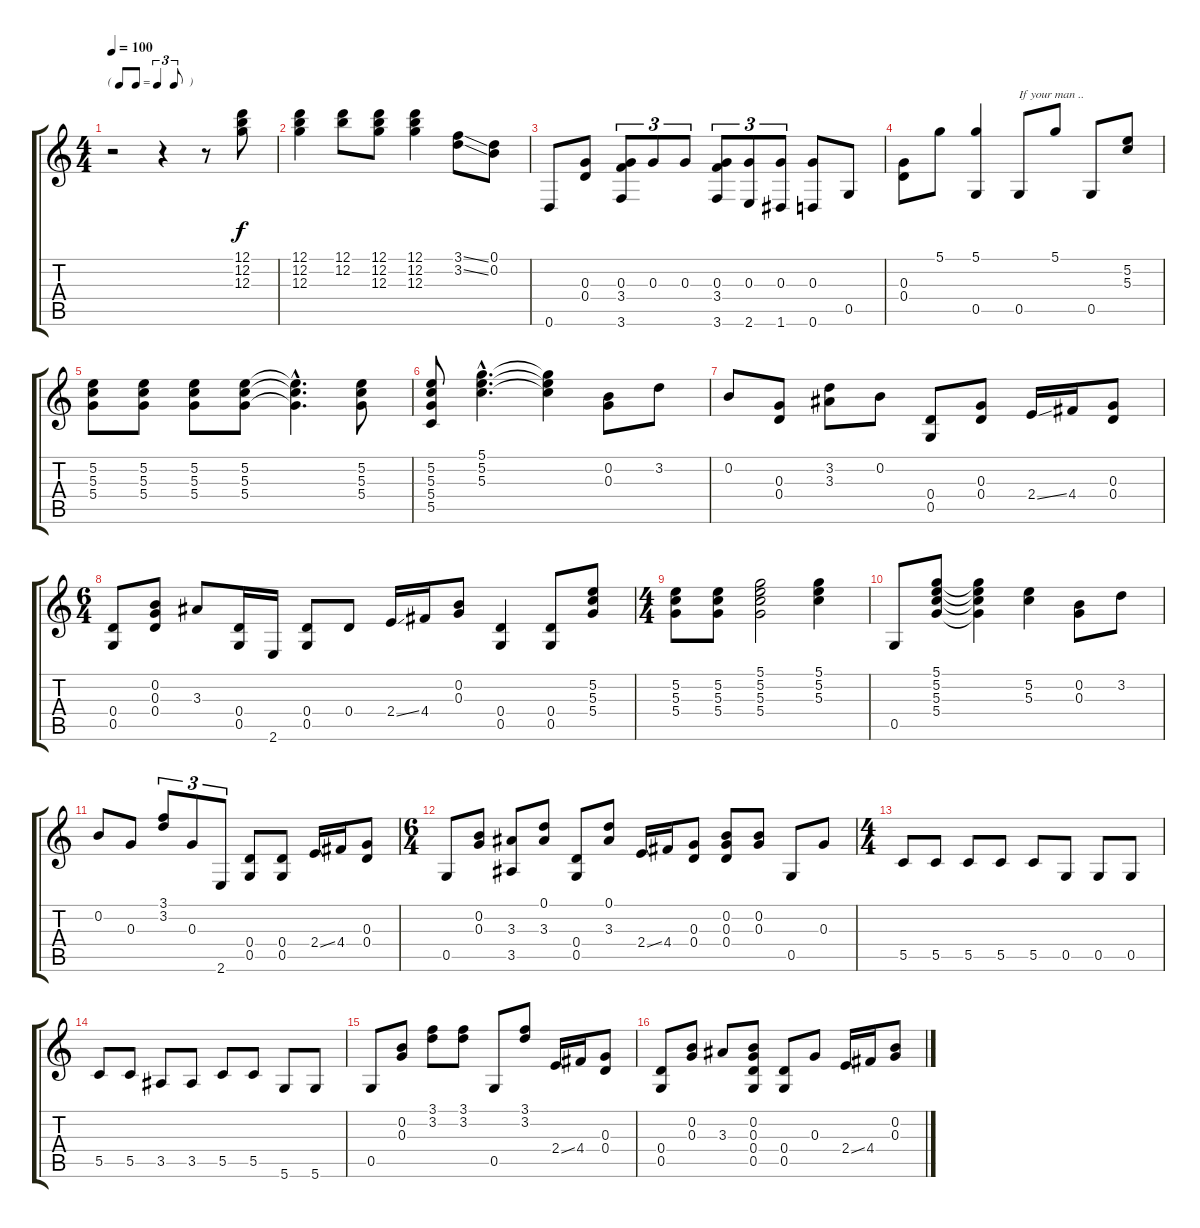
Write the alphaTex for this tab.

\track "" {instrument acousticguitarnylon}
\staff {score tabs}
\tuning (D4 B3 G3 D3 G2 D2) {hide}
\ts (4 4)
\tf triplet8th
\tempo 100
\clef g2
\ks c
r.2{dy f instrument acousticguitarnylon} r.4 r.8 (12.1 12.2 12.3).8 |
(12.1 12.2 12.3).4 (12.1 12.2).8 (12.1 12.2 12.3).8 (12.1 12.2 12.3).4 (3.1{ss} 3.2{ss}).8 (0.1 0.2).8 |
0.6.8 (0.3 0.4).8 (0.3 3.4 3.6).8{tu (3 2)} 0.3.8{tu (3 2)} 0.3.8{tu (3 2)} (0.3 3.4 3.6).8{tu (3 2)} (0.3 2.6).8{tu (3 2)} (0.3 1.6).8{tu (3 2)} (0.3 0.6).8 0.5.8 |
(0.3 0.4).8 5.1.8 (5.1 0.5).4 0.5.8{txt "If your man .."} 5.1.8 0.5.8 (5.2 5.3).8 |
(5.2 5.3 5.4).8 (5.2 5.3 5.4).8 (5.2 5.3 5.4).8 (5.2 5.3 5.4).8 (5.2{hac t} 5.3{hac t} 5.4{hac t}).4{d} (5.2 5.3 5.4).8 |
(5.2 5.3 5.4 5.5).8 (5.1{hac} 5.2{hac} 5.3{hac}).4{d} (5.1{t} 5.2{t} 5.3{t}).4 (0.2 0.3).8 3.2.8 |
0.2.8 (0.3 0.4).8 (3.2 3.3).8 0.2.8 (0.4 0.5).8 (0.3 0.4).8 2.4{ss}.16 4.4.16 (0.3 0.4).8 |
\ts (6 4)
(0.4 0.5).8 (0.2 0.3 0.4).8 3.3.8 (0.4 0.5).16 2.6.16 (0.4 0.5).8 0.4.8 2.4{ss}.16 4.4.16 (0.2 0.3).8 (0.4 0.5).4 (0.4 0.5).8 (5.2 5.3 5.4).8 |
\ts (4 4)
(5.2 5.3 5.4).8 (5.2 5.3 5.4).8 (5.1 5.2 5.3 5.4).2 (5.1 5.2 5.3).4 |
0.5.8 (5.1 5.2 5.3 5.4).8 (5.1{t} 5.2{t} 5.3{t} 5.4{t}).4 (5.2 5.3).4 (0.2 0.3).8 3.2.8 |
0.2.8 0.3.8 (3.1 3.2).8{tu (3 2)} 0.3.8{tu (3 2)} 2.6.8{tu (3 2)} (0.4 0.5).8 (0.4 0.5).8 2.4{ss}.16 4.4.16 (0.3 0.4).8 |
\ts (6 4)
0.5.8 (0.2 0.3).8 (3.3 3.5).8 (0.1 3.3).8 (0.4 0.5).8 (0.1 3.3).8 2.4{ss}.16 4.4.16 (0.3 0.4).8 (0.2 0.3 0.4).8 (0.2 0.3).8 0.5.8 0.3.8 |
\ts (4 4)
5.5.8 5.5.8 5.5.8 5.5.8 5.5.8 0.5.8 0.5.8 0.5.8 |
5.5.8 5.5.8 3.5.8 3.5.8 5.5.8 5.5.8 5.6.8 5.6.8 |
0.5.8 (0.2 0.3).8 (3.1 3.2).8 (3.1 3.2).8 0.5.8 (3.1 3.2).8 2.4{ss}.16 4.4.16 (0.3 0.4).8 |
(0.4 0.5).8 (0.2 0.3).8 3.3.8 (0.2 0.3 0.4 0.5).8 (0.4 0.5).8 0.3.8 2.4{ss}.16 4.4.16 (0.2 0.3).8
